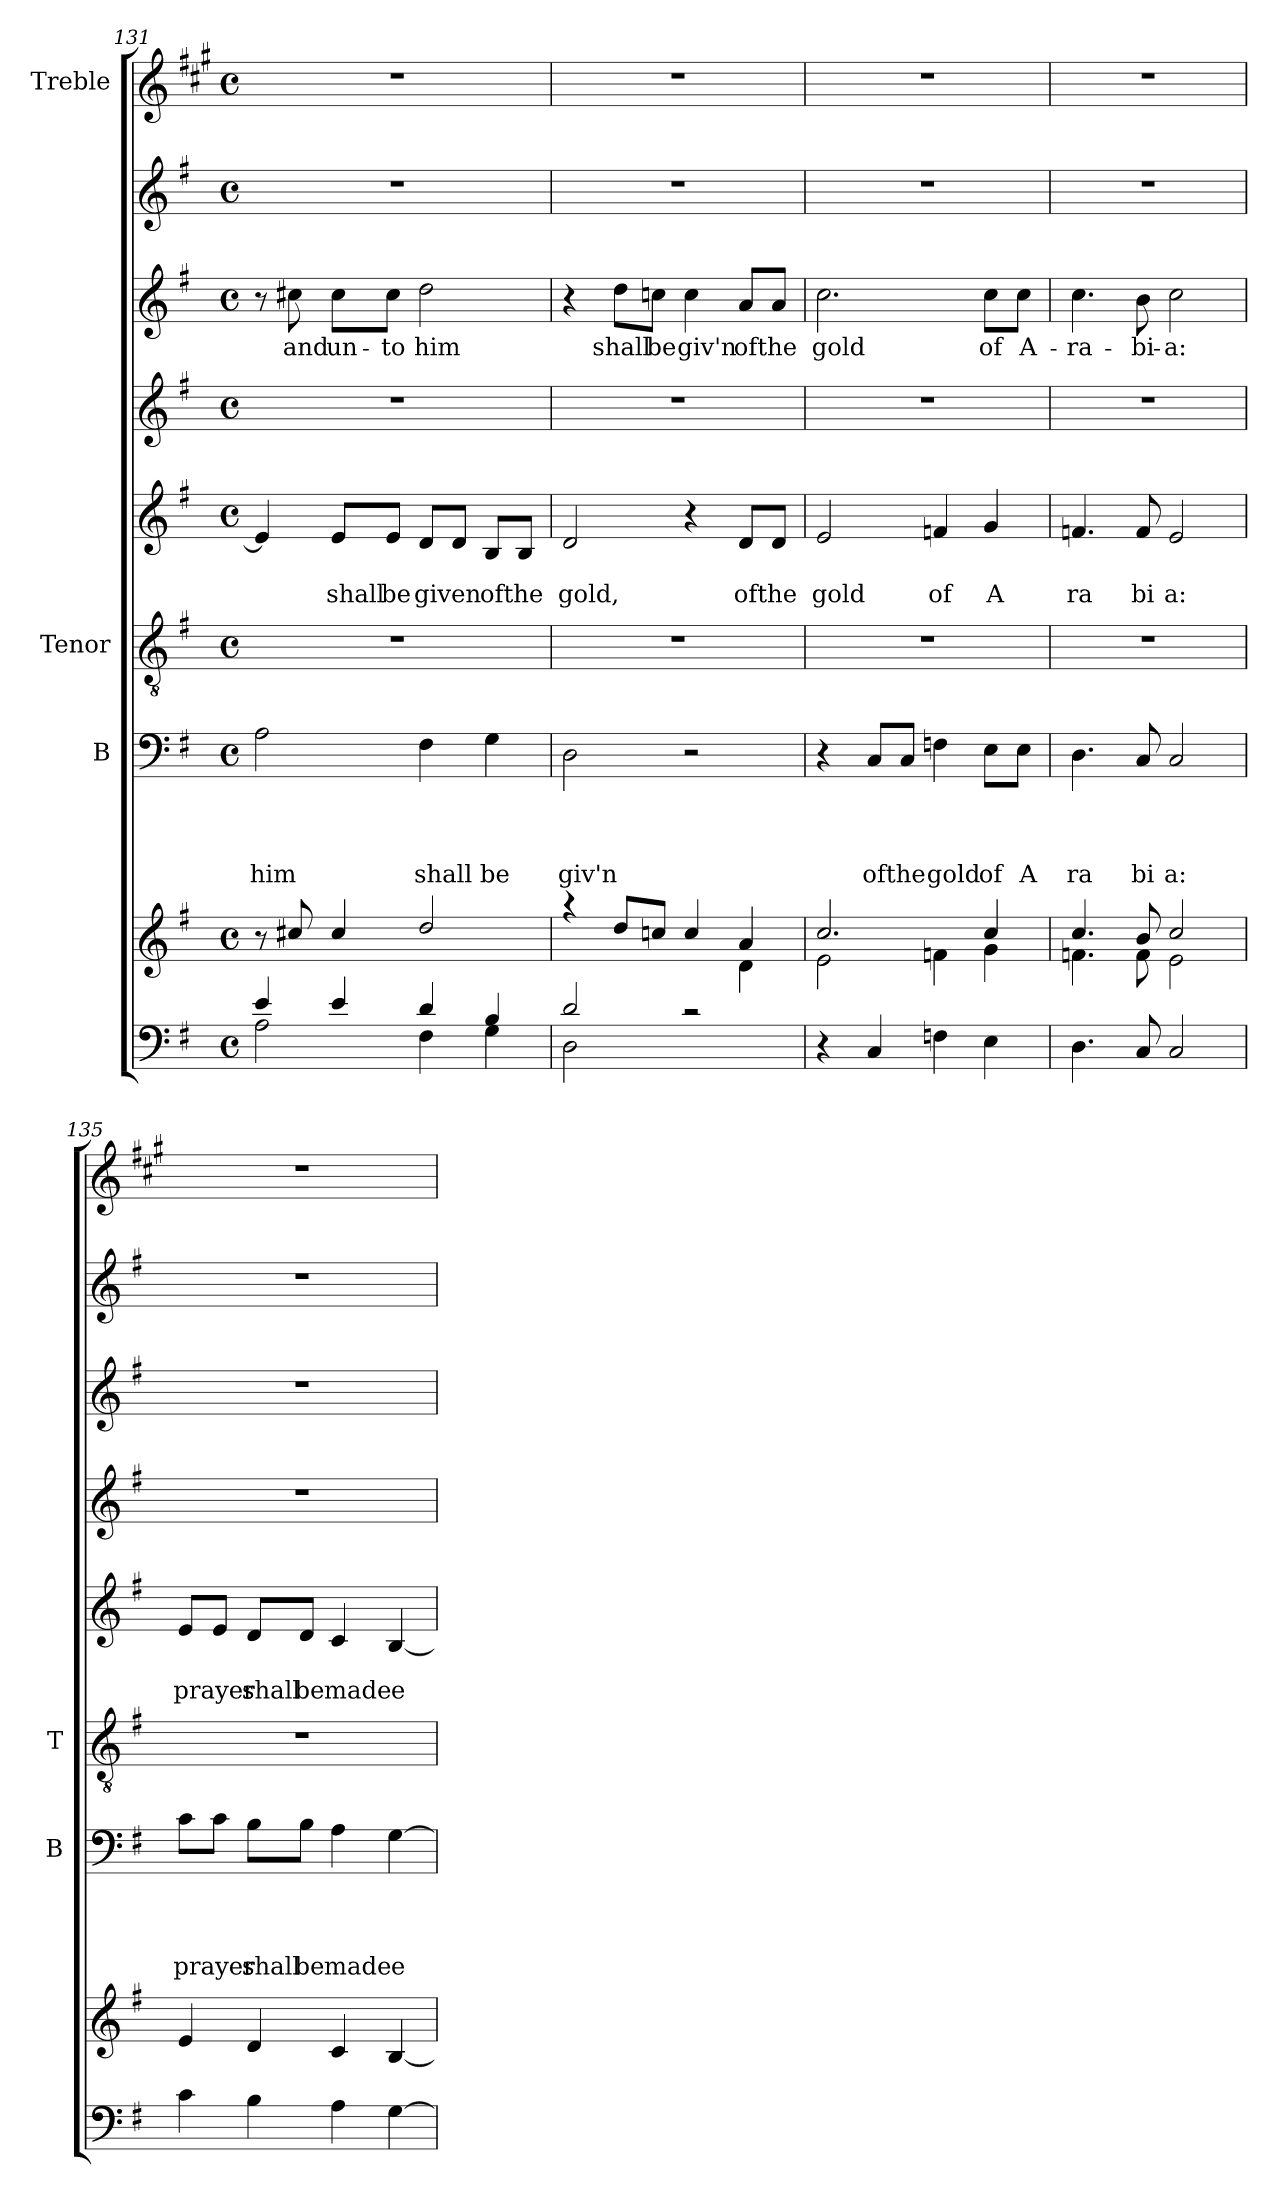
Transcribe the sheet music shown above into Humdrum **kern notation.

**kern	**kern	**kern	**text	**text	**text	**text	**kern	**kern	**text	**text	**kern	**kern	**text	**kern	**kern
*part9	*part8	*part7	*part7	*part7	*part7	*part7	*part6	*part5	*part5	*part5	*part4	*part3	*part3	*part2	*part1
*staff9	*staff8	*staff7	*staff7	*staff7	*staff7	*staff7	*staff6	*staff5	*staff5	*staff5	*staff4	*staff3	*staff3	*staff2	*staff1
*	*	*I"B	*	*	*	*	*I"Tenor	*	*	*	*	*	*	*	*I"Treble
*	*	*I'B	*	*	*	*	*I'T	*	*	*	*	*	*	*	*
!!LO:PB:g=z
*clefF4	*clefG2	*clefF4	*	*	*	*	*clefGv2	*clefG2	*	*	*clefG2	*clefG2	*	*clefG2	*clefG2
*	*	*	*	*	*	*	*	*	*	*	*	*	*	*	*ITrd1c2
*k[f#]	*k[f#]	*k[f#]	*	*	*	*	*k[f#]	*k[f#]	*	*	*k[f#]	*k[f#]	*	*k[f#]	*k[f#]
*G:	*G:	*G:	*	*	*	*	*G:	*G:	*	*	*G:	*G:	*	*G:	*G:
*M4/4	*M4/4	*M4/4	*	*	*	*	*M4/4	*M4/4	*	*	*M4/4	*M4/4	*	*M4/4	*M4/4
*met(c)	*met(c)	*met(c)	*	*	*	*	*met(c)	*met(c)	*	*	*met(c)	*met(c)	*	*met(c)	*met(c)
=131	=131	=131	=131	=131	=131	=131	=131	=131	=131	=131	=131	=131	=131	=131	=131
*^	*	*	*	*	*	*	*	*	*	*	*	*	*	*	*
!	!	!	!	!	!	!	!LO:LY:b	!	!	!	!	!	!	!	!	!
2A\	4e/	8r	2A\	.	.	.	him	1r	4e/]	.	.	1r	8r	.	1r	1r
!	!	!	!	!	!	!	!	!	!	!	!	!	!	!LO:LY:b	!	!
.	.	8cc#X/	.	.	.	.	.	.	.	.	.	.	8cc#X\	and	.	.
!	!	!	!	!	!	!	!	!	!	!	!LO:LY:b	!	!	!LO:LY:b	!	!
.	4e/	4cc#/	.	.	.	.	.	.	8e/L	.	shall	.	8cc#\L	un-	.	.
!	!	!	!	!	!	!	!	!	!	!	!LO:LY:b	!	!	!LO:LY:b	!	!
.	.	.	.	.	.	.	.	.	8e/J	.	be	.	8cc#\J	-to	.	.
!	!	!	!	!	!	!	!LO:LY:b	!	!	!	!LO:LY:b	!	!	!LO:LY:b	!	!
4F#\	4d/	2dd/	4F#\	.	.	.	shall	.	8d/L	.	given	.	2dd\	him	.	.
.	.	.	.	.	.	.	.	.	8d/J	.	.	.	.	.	.	.
!	!	!	!	!	!	!	!LO:LY:b	!	!	!	!LO:LY:b	!	!	!	!	!
4G\	4B/	.	4G\	.	.	.	be	.	8B/L	.	ofthe	.	.	.	.	.
.	.	.	.	.	.	.	.	.	8B/J	.	.	.	.	.	.	.
=132	=132	=132	=132	=132	=132	=132	=132	=132	=132	=132	=132	=132	=132	=132	=132	=132
*	*	*^	*	*	*	*	*	*	*	*	*	*	*	*	*	*
!	!	!	!	!	!	!	!	!LO:LY:b	!	!	!	!LO:LY:b	!	!	!	!	!
2d/	2D\	4raa	2.ryy	2D\	.	.	.	giv'n	1r	2d/	.	gold,	1r	4r	.	1r	1r
!	!	!	!	!	!	!	!	!	!	!	!	!	!	!	!LO:LY:b	!	!
.	.	8dd/L	.	.	.	.	.	.	.	.	.	.	.	8dd\L	shall	.	.
!	!	!	!	!	!	!	!	!	!	!	!	!	!	!	!LO:LY:b	!	!
.	.	8ccn/J	.	.	.	.	.	.	.	.	.	.	.	8ccn\J	be	.	.
!	!	!	!	!	!	!	!	!	!	!	!	!	!	!	!LO:LY:b	!	!
2rc	2ryy	4cc/	.	2r	.	.	.	.	.	4r	.	.	.	4cc\	giv'n	.	.
!	!	!	!	!	!	!	!	!	!	!	!	!LO:LY:b	!	!	!LO:LY:b	!	!
.	.	4a/	4d\	.	.	.	.	.	.	8d/L	.	ofthe	.	8a/L	ofthe	.	.
.	.	.	.	.	.	.	.	.	.	8d/J	.	.	.	8a/J	.	.	.
*v	*v	*	*	*	*	*	*	*	*	*	*	*	*	*	*	*	*
=133	=133	=133	=133	=133	=133	=133	=133	=133	=133	=133	=133	=133	=133	=133	=133	=133
!	!	!	!	!	!	!	!	!	!	!	!LO:LY:b	!	!	!LO:LY:b	!	!
4r	2e\	2.cc/	4r	.	.	.	.	1r	2e/	.	gold	1r	2.cc\	gold	1r	1r
!	!	!	!	!	!	!	!LO:LY:b	!	!	!	!	!	!	!	!	!
4C/	.	.	8C/L	.	.	.	ofthe	.	.	.	.	.	.	.	.	.
.	.	.	8C/J	.	.	.	.	.	.	.	.	.	.	.	.	.
!	!	!	!	!	!	!	!LO:LY:b	!	!	!	!LO:LY:b	!	!	!	!	!
4Fn\	4fn\	.	4Fn\	.	.	.	gold	.	4fn/	.	of	.	.	.	.	.
!	!	!	!	!	!	!	!LO:LY:b	!	!	!	!LO:LY:b	!	!	!LO:LY:b	!	!
4E\	4g\	4cc/	8E\L	.	.	.	of	.	4g/	.	A	.	8cc\L	of	.	.
!	!	!	!	!	!	!	!LO:LY:b	!	!	!	!	!	!	!LO:LY:b	!	!
.	.	.	8E\J	.	.	.	A	.	.	.	.	.	8cc\J	A-	.	.
=134	=134	=134	=134	=134	=134	=134	=134	=134	=134	=134	=134	=134	=134	=134	=134	=134
!	!	!	!	!	!	!	!LO:LY:b	!	!	!	!LO:LY:b	!	!	!LO:LY:b	!	!
4.D\	4.fn\	4.cc/	4.D\	.	.	.	ra	1r	4.fn/	.	ra	1r	4.cc\	-ra-	1r	1r
!	!	!	!	!	!	!	!LO:LY:b	!	!	!	!LO:LY:b	!	!	!LO:LY:b	!	!
8C/	8f\	8b/	8C/	.	.	.	bi	.	8f/	.	bi	.	8b\	-bi-	.	.
!	!	!	!	!	!	!	!LO:LY:b	!	!	!	!LO:LY:b	!	!	!LO:LY:b	!	!
2C/	2e\	2cc/	2C/	.	.	.	a:	.	2e/	.	a:	.	2cc\	-a:	.	.
=135	=135	=135	=135	=135	=135	=135	=135	=135	=135	=135	=135	=135	=135	=135	=135	=135
!	!	!	!	!	!	!	!LO:LY:b	!	!	!	!LO:LY:b	!	!	!	!	!
*	*v	*v	*	*	*	*	*	*	*	*	*	*	*	*	*	*
4c\	4e/	8c\L	.	.	.	prayer	1r	8e/L	.	prayer	1r	1r	.	1r	1r
.	.	8c\J	.	.	.	.	.	8e/J	.	.	.	.	.	.	.
!	!	!	!	!	!	!LO:LY:b	!	!	!	!LO:LY:b	!	!	!	!	!
4B\	4d/	8B\L	.	.	.	shall	.	8d/L	.	shall	.	.	.	.	.
!	!	!	!	!	!	!LO:LY:b	!	!	!	!LO:LY:b	!	!	!	!	!
.	.	8B\J	.	.	.	be	.	8d/J	.	be	.	.	.	.	.
!	!	!	!	!	!	!LO:LY:b	!	!	!	!LO:LY:b	!	!	!	!	!
4A\	4c/	4A\	.	.	.	made	.	4c/	.	made	.	.	.	.	.
!	!	!	!	!	!	!LO:LY:b	!	!	!	!LO:LY:b	!	!	!	!	!
[>4G\	[>4B/	[>4G\	.	.	.	e	.	[>4B/	.	e	.	.	.	.	.
=	=	=	=	=	=	=	=	=	=	=	=	=	=	=	=
*-	*-	*-	*-	*-	*-	*-	*-	*-	*-	*-	*-	*-	*-	*-	*-
